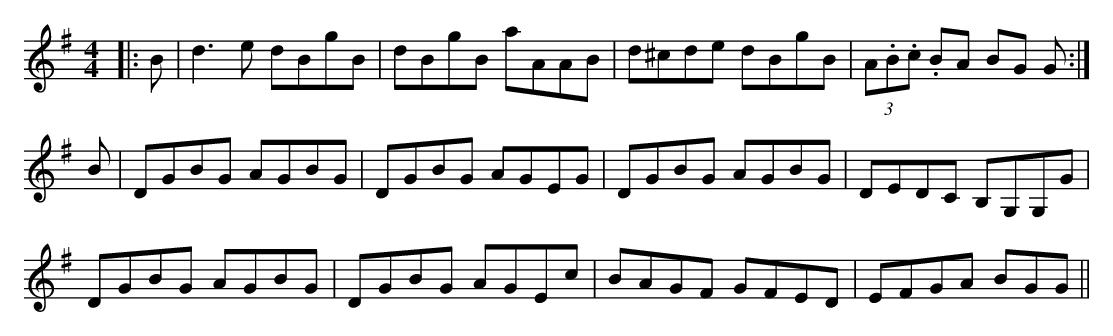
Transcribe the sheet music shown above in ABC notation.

X:1
M:4/4
K:G
|:B|d3 e dBgB|dBgB aAAB|d^cde dBgB|(3A.B.c. BA BG G:|
B|DGBG AGBG|DGBG AGEG|DGBG AGBG|DEDC B,G,G,G|
DGBG AGBG|DGBG AGEc|BAGF GFED|EFGA BGG||
